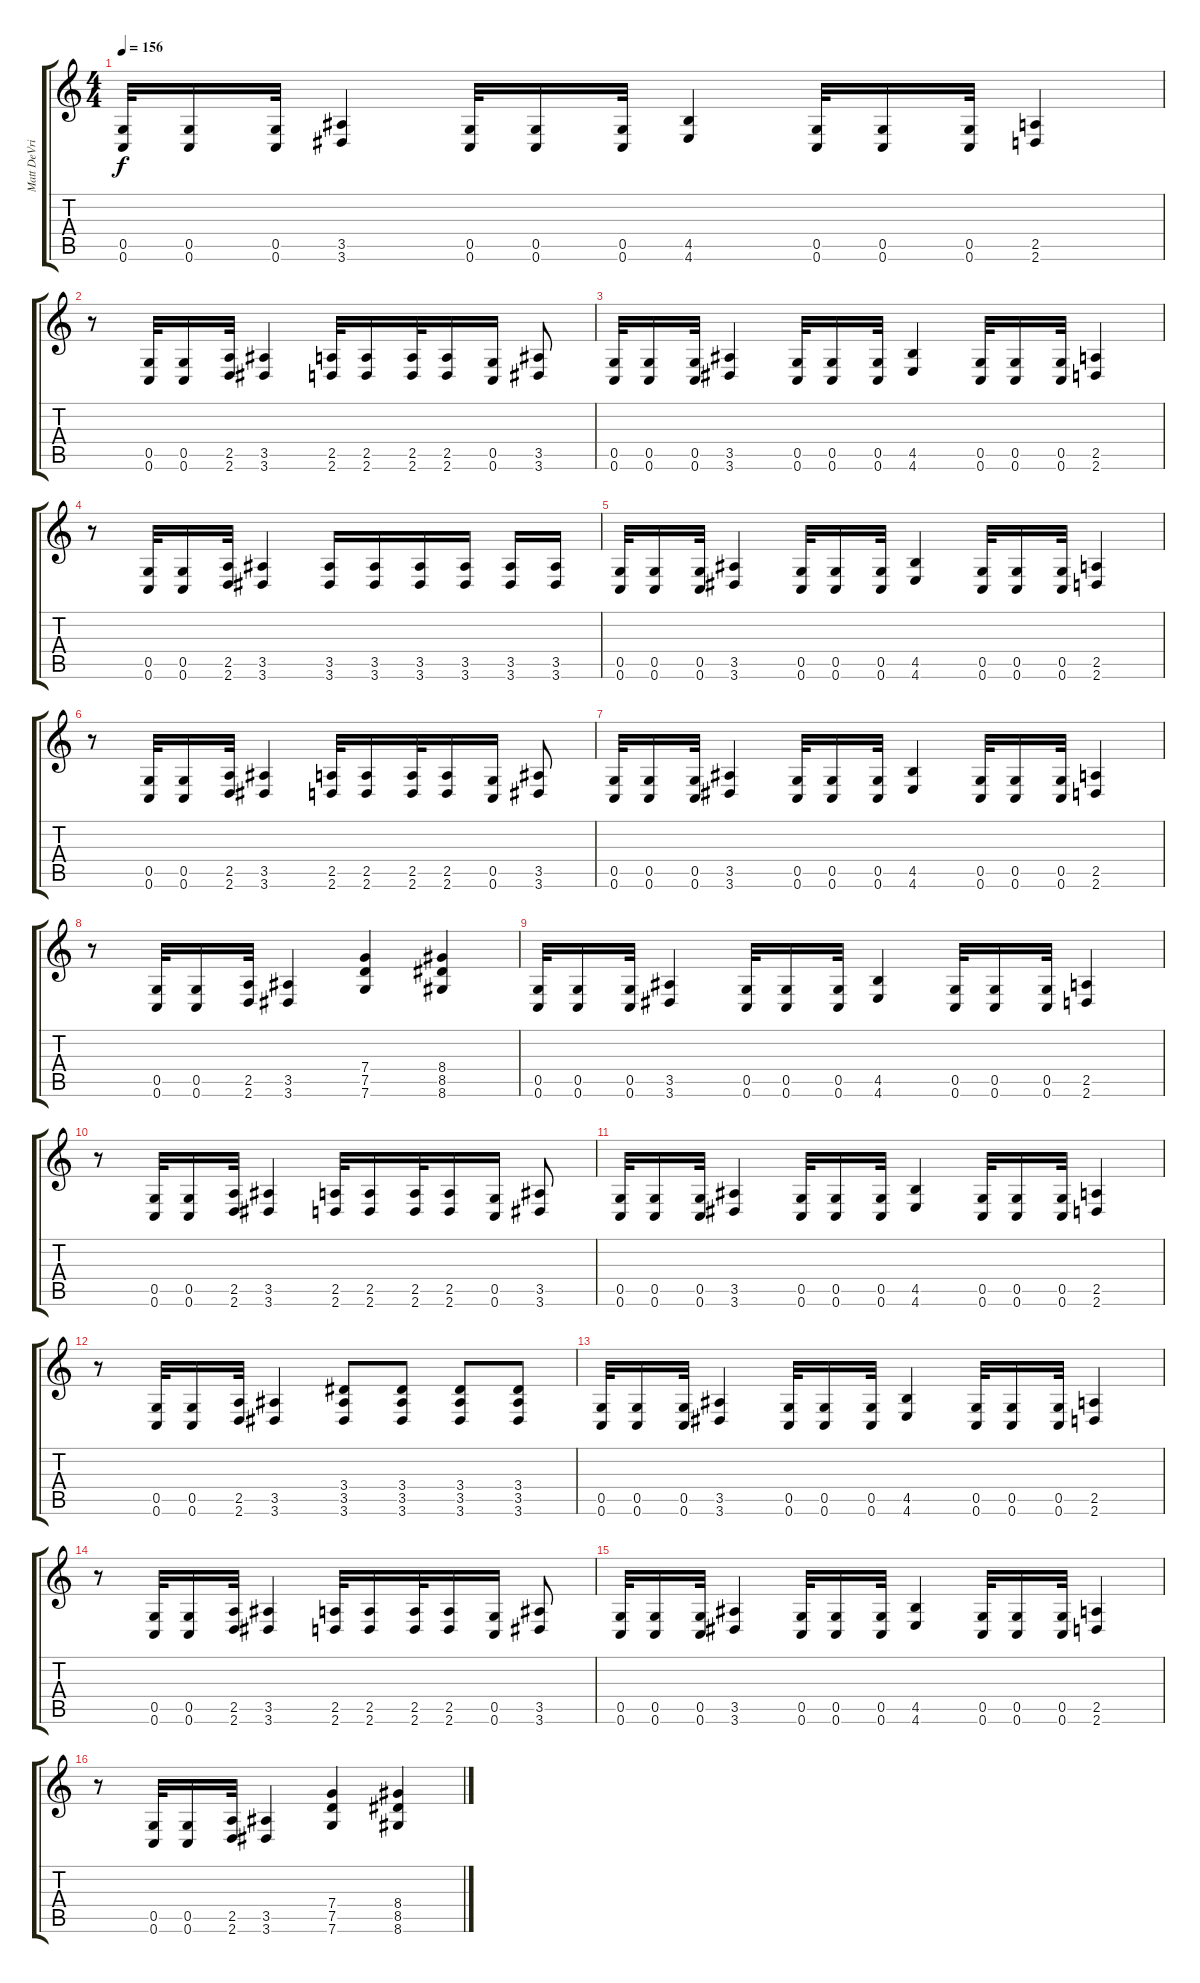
\track ("Matt DeVries" "Matt DeVri") {instrument distortionguitar}
\staff {score tabs}
\tuning (D4 A3 F3 C3 G2 C2) {hide}
\ts (4 4)
\tempo 156
\clef g2
\ks c
(0.5 0.6).32{dy f} (0.5 0.6).16 (0.5 0.6).32 (3.5 3.6).4 (0.5 0.6).32 (0.5 0.6).16 (0.5 0.6).32 (4.5 4.6).4 (0.5 0.6).32 (0.5 0.6).16 (0.5 0.6).32 (2.5 2.6).4 |
r.8 (0.5 0.6).32 (0.5 0.6).16 (2.5 2.6).32 (3.5 3.6).4 (2.5 2.6).32 (2.5 2.6).16 (2.5 2.6).32 (2.5 2.6).16 (0.5 0.6).16 (3.5 3.6).8 |
(0.5 0.6).32 (0.5 0.6).16 (0.5 0.6).32 (3.5 3.6).4 (0.5 0.6).32 (0.5 0.6).16 (0.5 0.6).32 (4.5 4.6).4 (0.5 0.6).32 (0.5 0.6).16 (0.5 0.6).32 (2.5 2.6).4 |
r.8 (0.5 0.6).32 (0.5 0.6).16 (2.5 2.6).32 (3.5 3.6).4 (3.5 3.6).16 (3.5 3.6).16 (3.5 3.6).16 (3.5 3.6).16 (3.5 3.6).16 (3.5 3.6).16 |
(0.5 0.6).32 (0.5 0.6).16 (0.5 0.6).32 (3.5 3.6).4 (0.5 0.6).32 (0.5 0.6).16 (0.5 0.6).32 (4.5 4.6).4 (0.5 0.6).32 (0.5 0.6).16 (0.5 0.6).32 (2.5 2.6).4 |
r.8 (0.5 0.6).32 (0.5 0.6).16 (2.5 2.6).32 (3.5 3.6).4 (2.5 2.6).32 (2.5 2.6).16 (2.5 2.6).32 (2.5 2.6).16 (0.5 0.6).16 (3.5 3.6).8 |
(0.5 0.6).32 (0.5 0.6).16 (0.5 0.6).32 (3.5 3.6).4 (0.5 0.6).32 (0.5 0.6).16 (0.5 0.6).32 (4.5 4.6).4 (0.5 0.6).32 (0.5 0.6).16 (0.5 0.6).32 (2.5 2.6).4 |
r.8 (0.5 0.6).32 (0.5 0.6).16 (2.5 2.6).32 (3.5 3.6).4 (7.4 7.5 7.6).4 (8.4 8.5 8.6).4 |
(0.5 0.6).32 (0.5 0.6).16 (0.5 0.6).32 (3.5 3.6).4 (0.5 0.6).32 (0.5 0.6).16 (0.5 0.6).32 (4.5 4.6).4 (0.5 0.6).32 (0.5 0.6).16 (0.5 0.6).32 (2.5 2.6).4 |
r.8 (0.5 0.6).32 (0.5 0.6).16 (2.5 2.6).32 (3.5 3.6).4 (2.5 2.6).32 (2.5 2.6).16 (2.5 2.6).32 (2.5 2.6).16 (0.5 0.6).16 (3.5 3.6).8 |
(0.5 0.6).32 (0.5 0.6).16 (0.5 0.6).32 (3.5 3.6).4 (0.5 0.6).32 (0.5 0.6).16 (0.5 0.6).32 (4.5 4.6).4 (0.5 0.6).32 (0.5 0.6).16 (0.5 0.6).32 (2.5 2.6).4 |
r.8 (0.5 0.6).32 (0.5 0.6).16 (2.5 2.6).32 (3.5 3.6).4 (3.4 3.5 3.6).8 (3.4 3.5 3.6).8 (3.4 3.5 3.6).8 (3.4 3.5 3.6).8 |
(0.5 0.6).32 (0.5 0.6).16 (0.5 0.6).32 (3.5 3.6).4 (0.5 0.6).32 (0.5 0.6).16 (0.5 0.6).32 (4.5 4.6).4 (0.5 0.6).32 (0.5 0.6).16 (0.5 0.6).32 (2.5 2.6).4 |
r.8 (0.5 0.6).32 (0.5 0.6).16 (2.5 2.6).32 (3.5 3.6).4 (2.5 2.6).32 (2.5 2.6).16 (2.5 2.6).32 (2.5 2.6).16 (0.5 0.6).16 (3.5 3.6).8 |
(0.5 0.6).32 (0.5 0.6).16 (0.5 0.6).32 (3.5 3.6).4 (0.5 0.6).32 (0.5 0.6).16 (0.5 0.6).32 (4.5 4.6).4 (0.5 0.6).32 (0.5 0.6).16 (0.5 0.6).32 (2.5 2.6).4 |
r.8 (0.5 0.6).32 (0.5 0.6).16 (2.5 2.6).32 (3.5 3.6).4 (7.4 7.5 7.6).4 (8.4 8.5 8.6).4
